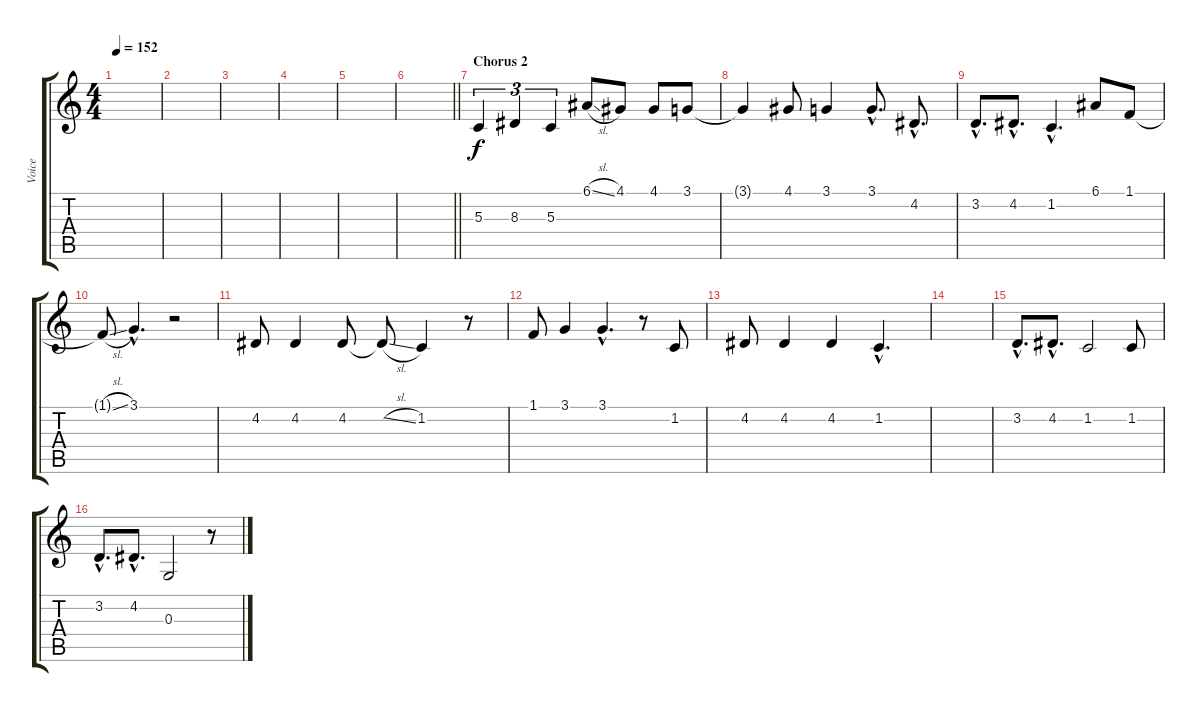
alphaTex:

\track ("Voice" "Voice") {instrument flute}
\staff {score tabs}
\tuning (E4 B3 G3 D3 A2 E2) {hide}
\ts (4 4)
\tempo 152
\clef g2
\ks c
|
|
|
|
|
\barLineRight lightlight
|
\section ("" "Chorus 2")
5.3.4{tu (3 2)} 8.3.4{tu (3 2)} 5.3.4{tu (3 2)} 6.1{sl}.8 4.1.8 4.1.8 3.1.8 |
3.1{t}.4 4.1.8 3.1.4 3.1{hac}.8{d} 4.2{hac}.8{d} |
3.2{hac}.8{d} 4.2{hac}.8{d} 1.2{hac}.4{d} 6.1.8 1.1.8 |
1.1{sl t}.8 3.1{hac}.4{d} r.2 |
4.2.8 4.2.4 4.2.8 4.2{sl t}.8 1.2.4 r.8 |
1.1.8 3.1.4 3.1{hac}.4{d} r.8 1.2.8 |
4.2.8 4.2.4 4.2.4 1.2{hac}.4{d} |
|
3.2{hac}.8{d} 4.2{hac}.8{d} 1.2.2 1.2.8 |
3.2{hac}.8{d} 4.2{hac}.8{d} 0.3.2 r.8
